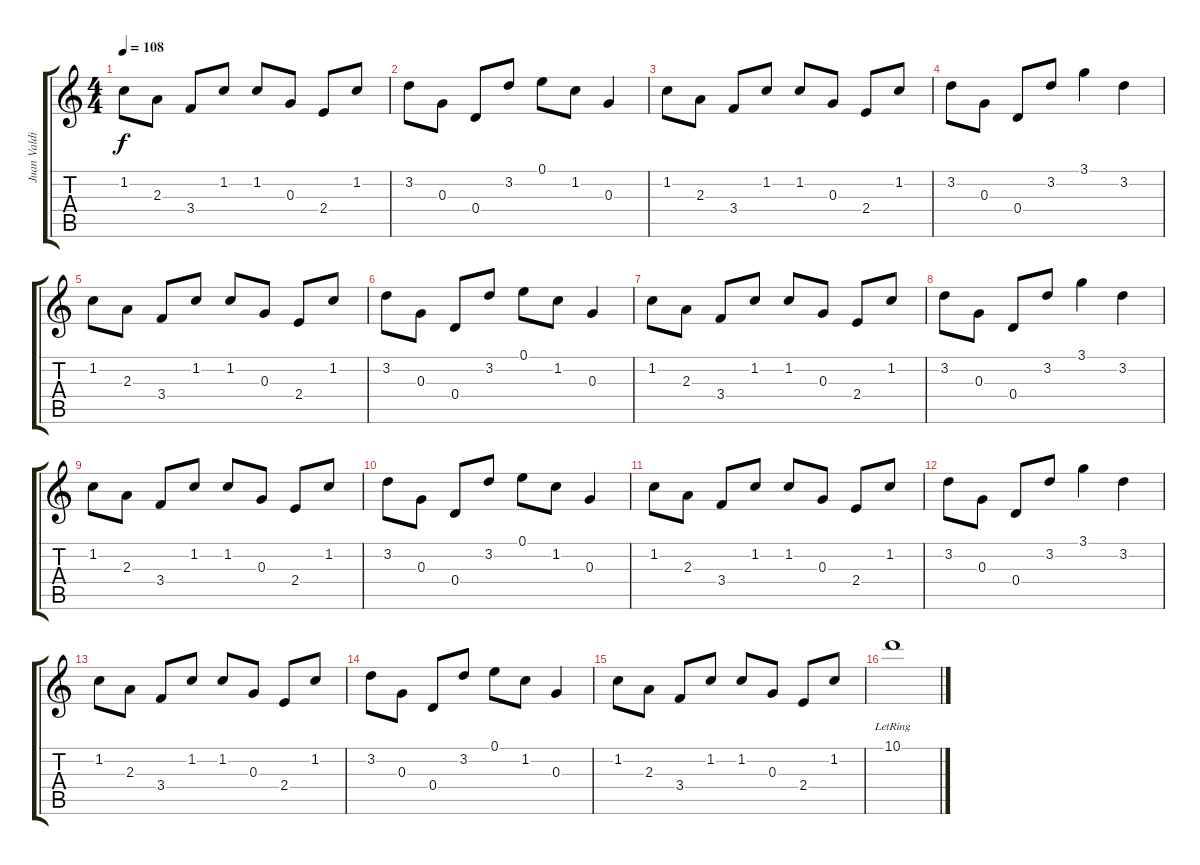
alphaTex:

\track ("Juan Valdivia" "Juan Valdi") {instrument acousticguitarsteel}
\staff {score tabs}
\tuning (E4 B3 G3 D3 A2 E2) {hide}
\ts (4 4)
\tempo 108
\clef g2
\ks c
1.2.8{dy f} 2.3.8 3.4.8 1.2.8 1.2.8 0.3.8 2.4.8 1.2.8 |
3.2.8 0.3.8 0.4.8 3.2.8 0.1.8 1.2.8 0.3.4 |
1.2.8 2.3.8 3.4.8 1.2.8 1.2.8 0.3.8 2.4.8 1.2.8 |
3.2.8 0.3.8 0.4.8 3.2.8 3.1.4 3.2.4 |
1.2.8 2.3.8 3.4.8 1.2.8 1.2.8 0.3.8 2.4.8 1.2.8 |
3.2.8 0.3.8 0.4.8 3.2.8 0.1.8 1.2.8 0.3.4 |
1.2.8 2.3.8 3.4.8 1.2.8 1.2.8 0.3.8 2.4.8 1.2.8 |
3.2.8 0.3.8 0.4.8 3.2.8 3.1.4 3.2.4 |
1.2.8 2.3.8 3.4.8 1.2.8 1.2.8 0.3.8 2.4.8 1.2.8 |
3.2.8 0.3.8 0.4.8 3.2.8 0.1.8 1.2.8 0.3.4 |
1.2.8 2.3.8 3.4.8 1.2.8 1.2.8 0.3.8 2.4.8 1.2.8 |
3.2.8 0.3.8 0.4.8 3.2.8 3.1.4 3.2.4 |
1.2.8 2.3.8 3.4.8 1.2.8 1.2.8 0.3.8 2.4.8 1.2.8 |
3.2.8 0.3.8 0.4.8 3.2.8 0.1.8 1.2.8 0.3.4 |
1.2.8 2.3.8 3.4.8 1.2.8 1.2.8 0.3.8 2.4.8 1.2.8 |
10.1{lr}.1
